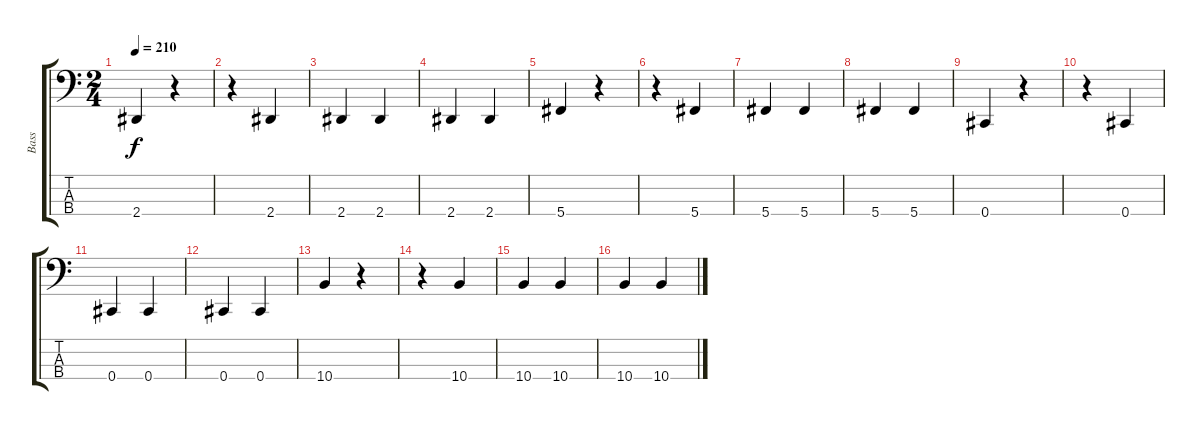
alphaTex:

\track ("Bass" "Bass") {instrument electricbasspick}
\staff {score tabs}
\tuning (Gb2 Db2 Ab1 Db1) {hide}
\ts (2 4)
\tempo 210
\clef f4
\ks c
2.4.4{dy f} r.4 |
r.4 2.4.4 |
2.4.4 2.4.4 |
2.4.4 2.4.4 |
5.4.4 r.4 |
r.4 5.4.4 |
5.4.4 5.4.4 |
5.4.4 5.4.4 |
0.4.4 r.4 |
r.4 0.4.4 |
0.4.4 0.4.4 |
0.4.4 0.4.4 |
10.4.4 r.4 |
r.4 10.4.4 |
10.4.4 10.4.4 |
10.4.4 10.4.4
